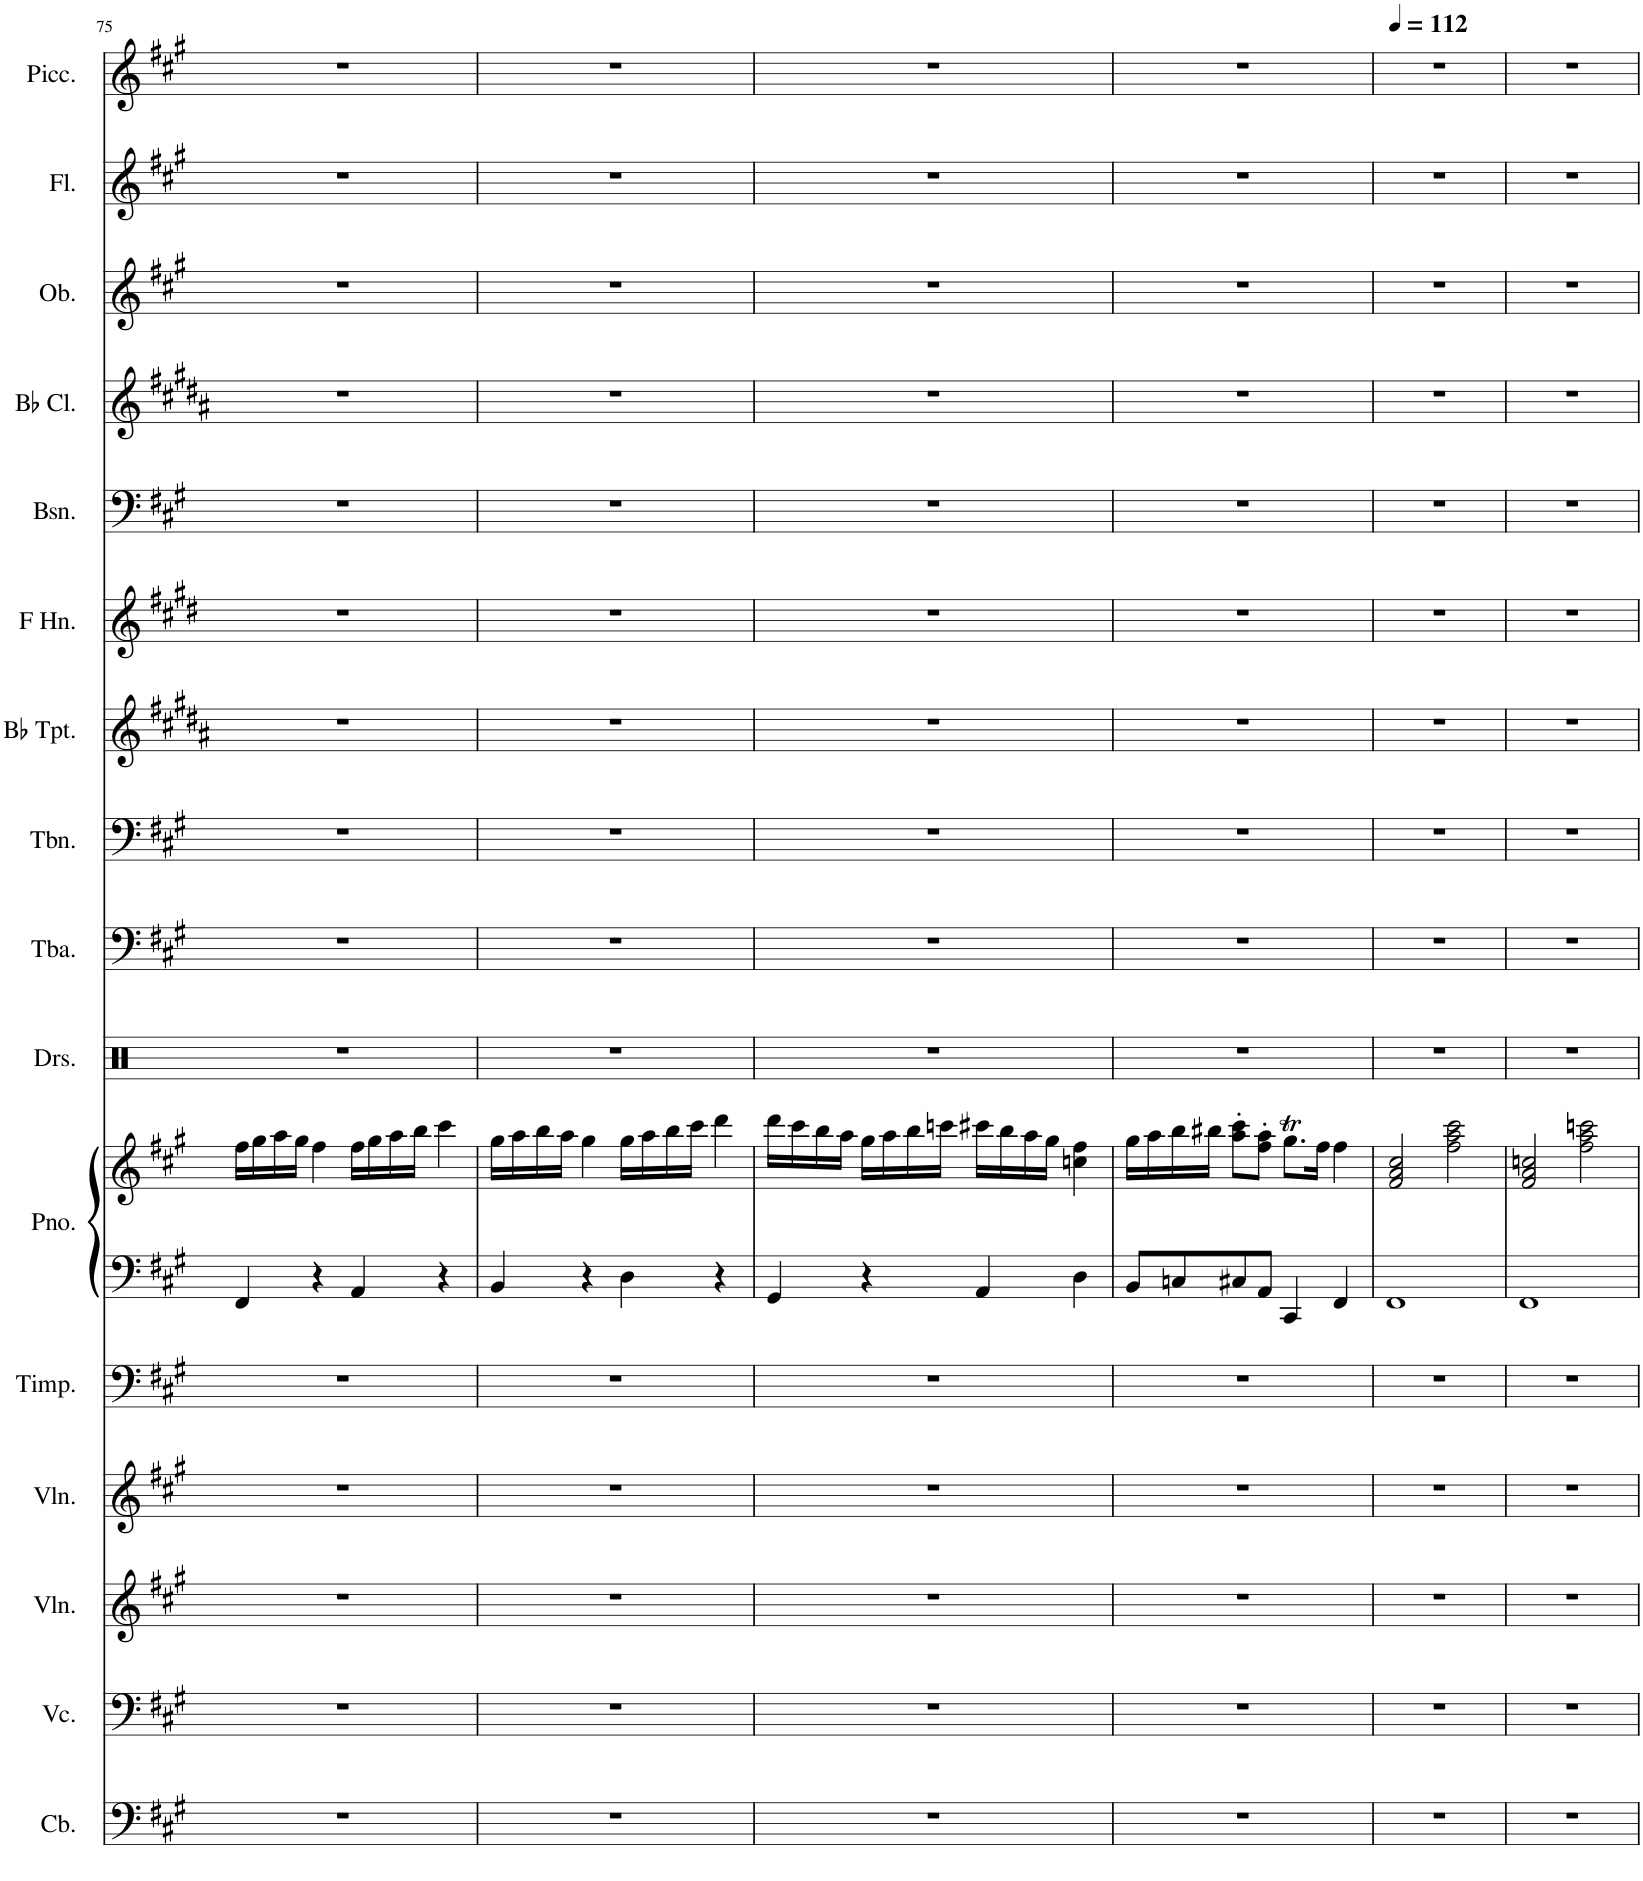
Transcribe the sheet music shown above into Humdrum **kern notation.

**kern	**kern	**kern	**kern	**kern	**kern	**kern	**kern	**kern	**kern	**kern	**kern	**kern	**kern	**kern	**kern	**kern
*part16	*part15	*part14	*part13	*part12	*part11	*part11	*part10	*part9	*part8	*part7	*part6	*part5	*part4	*part3	*part2	*part1
*staff17	*staff16	*staff15	*staff14	*staff13	*staff12	*staff11	*staff10	*staff9	*staff8	*staff7	*staff6	*staff5	*staff4	*staff3	*staff2	*staff1
*I"Contrabass	*I"Violoncello	*I"Violin	*I"Violin	*I"Timpani	*I"Piano	*	*I"Drumset	*I"Tuba	*I"Trombone	*I"Bb Trumpet	*I"Horn in F	*I"Bassoon	*I"Bb Clarinet	*I"Oboe	*I"Flute	*I"Piccolo
*I'Cb.	*I'Vc.	*I'Vln.	*I'Vln.	*I'Timp.	*I'Pno.	*	*I'Drs.	*I'Tba.	*I'Tbn.	*I'Bb Tpt.	*	*I'Bsn.	*I'Bb Cl.	*I'Ob.	*I'Fl.	*I'Picc.
!!LO:PB:g=z
*clefF4	*clefF4	*clefG2	*clefG2	*clefF4	*clefF4	*clefG2	*clefX	*clefF4	*clefF4	*clefG2	*clefG2	*clefF4	*clefG2	*clefG2	*clefG2	*clefG2
*Trd7c12	*	*	*	*	*	*	*	*	*	*Trd1c2	*Trd4c7	*	*Trd1c2	*	*	*Trd-7c-12
*k[f#c#g#]	*k[f#c#g#]	*k[f#c#g#]	*k[f#c#g#]	*k[f#c#g#]	*k[f#c#g#]	*k[f#c#g#]	*k[]	*k[f#c#g#]	*k[f#c#g#]	*k[f#c#g#d#a#]	*k[f#c#g#d#]	*k[f#c#g#]	*k[f#c#g#d#a#]	*k[f#c#g#]	*k[f#c#g#]	*k[f#c#g#]
*M4/4	*M4/4	*M4/4	*M4/4	*M4/4	*M4/4	*M4/4	*M4/4	*M4/4	*M4/4	*M4/4	*M4/4	*M4/4	*M4/4	*M4/4	*M4/4	*M4/4
=75	=75	=75	=75	=75	=75	=75	=75	=75	=75	=75	=75	=75	=75	=75	=75	=75
1r	1r	1r	1r	1r	4FF#/	16ff#\LL	1r	1r	1r	1r	1r	1r	1r	1r	1r	1r
.	.	.	.	.	.	16gg#\	.	.	.	.	.	.	.	.	.	.
.	.	.	.	.	.	16aa\	.	.	.	.	.	.	.	.	.	.
.	.	.	.	.	.	16gg#\JJ	.	.	.	.	.	.	.	.	.	.
.	.	.	.	.	4r	4ff#\	.	.	.	.	.	.	.	.	.	.
.	.	.	.	.	4AA/	16ff#\LL	.	.	.	.	.	.	.	.	.	.
.	.	.	.	.	.	16gg#\	.	.	.	.	.	.	.	.	.	.
.	.	.	.	.	.	16aa\	.	.	.	.	.	.	.	.	.	.
.	.	.	.	.	.	16bb\JJ	.	.	.	.	.	.	.	.	.	.
.	.	.	.	.	4r	4ccc#\	.	.	.	.	.	.	.	.	.	.
=76	=76	=76	=76	=76	=76	=76	=76	=76	=76	=76	=76	=76	=76	=76	=76	=76
1r	1r	1r	1r	1r	4BB/	16gg#\LL	1r	1r	1r	1r	1r	1r	1r	1r	1r	1r
.	.	.	.	.	.	16aa\	.	.	.	.	.	.	.	.	.	.
.	.	.	.	.	.	16bb\	.	.	.	.	.	.	.	.	.	.
.	.	.	.	.	.	16aa\JJ	.	.	.	.	.	.	.	.	.	.
.	.	.	.	.	4r	4gg#\	.	.	.	.	.	.	.	.	.	.
.	.	.	.	.	4D\	16gg#\LL	.	.	.	.	.	.	.	.	.	.
.	.	.	.	.	.	16aa\	.	.	.	.	.	.	.	.	.	.
.	.	.	.	.	.	16bb\	.	.	.	.	.	.	.	.	.	.
.	.	.	.	.	.	16ccc#\JJ	.	.	.	.	.	.	.	.	.	.
.	.	.	.	.	4r	4ddd\	.	.	.	.	.	.	.	.	.	.
=77	=77	=77	=77	=77	=77	=77	=77	=77	=77	=77	=77	=77	=77	=77	=77	=77
1r	1r	1r	1r	1r	4GG#/	16ddd\LL	1r	1r	1r	1r	1r	1r	1r	1r	1r	1r
.	.	.	.	.	.	16ccc#\	.	.	.	.	.	.	.	.	.	.
.	.	.	.	.	.	16bb\	.	.	.	.	.	.	.	.	.	.
.	.	.	.	.	.	16aa\JJ	.	.	.	.	.	.	.	.	.	.
.	.	.	.	.	4r	16gg#\LL	.	.	.	.	.	.	.	.	.	.
.	.	.	.	.	.	16aa\	.	.	.	.	.	.	.	.	.	.
.	.	.	.	.	.	16bb\	.	.	.	.	.	.	.	.	.	.
.	.	.	.	.	.	16cccn\JJ	.	.	.	.	.	.	.	.	.	.
.	.	.	.	.	4AA/	16ccc#X\LL	.	.	.	.	.	.	.	.	.	.
.	.	.	.	.	.	16bb\	.	.	.	.	.	.	.	.	.	.
.	.	.	.	.	.	16aa\	.	.	.	.	.	.	.	.	.	.
.	.	.	.	.	.	16gg#\JJ	.	.	.	.	.	.	.	.	.	.
.	.	.	.	.	4D\	4ccn\ 4ff#\	.	.	.	.	.	.	.	.	.	.
=78	=78	=78	=78	=78	=78	=78	=78	=78	=78	=78	=78	=78	=78	=78	=78	=78
1r	1r	1r	1r	1r	8BB/L	16gg#\LL	1r	1r	1r	1r	1r	1r	1r	1r	1r	1r
.	.	.	.	.	.	16aa\	.	.	.	.	.	.	.	.	.	.
.	.	.	.	.	8Cn/	16bb\	.	.	.	.	.	.	.	.	.	.
.	.	.	.	.	.	16bb#X\JJ	.	.	.	.	.	.	.	.	.	.
.	.	.	.	.	8C#X/	8aa\' 8ccc#\'L	.	.	.	.	.	.	.	.	.	.
.	.	.	.	.	8AA/J	8ff#\' 8aa\'J	.	.	.	.	.	.	.	.	.	.
.	.	.	.	.	4CC#/	8.gg#t\L	.	.	.	.	.	.	.	.	.	.
.	.	.	.	.	.	16ff#\Jk	.	.	.	.	.	.	.	.	.	.
.	.	.	.	.	4FF#/	4ff#\	.	.	.	.	.	.	.	.	.	.
=79	=79	=79	=79	=79	=79	=79	=79	=79	=79	=79	=79	=79	=79	=79	=79	=79
*	*	*	*	*	*	*	*	*	*	*	*	*	*	*	*	*MM112
1r	1r	1r	1r	1r	1FF#	2f#/ 2a/ 2cc#/	1r	1r	1r	1r	1r	1r	1r	1r	1r	1r
.	.	.	.	.	.	2ff#\ 2aa\ 2ccc#\	.	.	.	.	.	.	.	.	.	.
=80	=80	=80	=80	=80	=80	=80	=80	=80	=80	=80	=80	=80	=80	=80	=80	=80
1r	1r	1r	1r	1r	1FF#	2f#/ 2a/ 2ccn/	1r	1r	1r	1r	1r	1r	1r	1r	1r	1r
.	.	.	.	.	.	2ff#\ 2aa\ 2cccn\	.	.	.	.	.	.	.	.	.	.
=	=	=	=	=	=	=	=	=	=	=	=	=	=	=	=	=
*-	*-	*-	*-	*-	*-	*-	*-	*-	*-	*-	*-	*-	*-	*-	*-	*-
